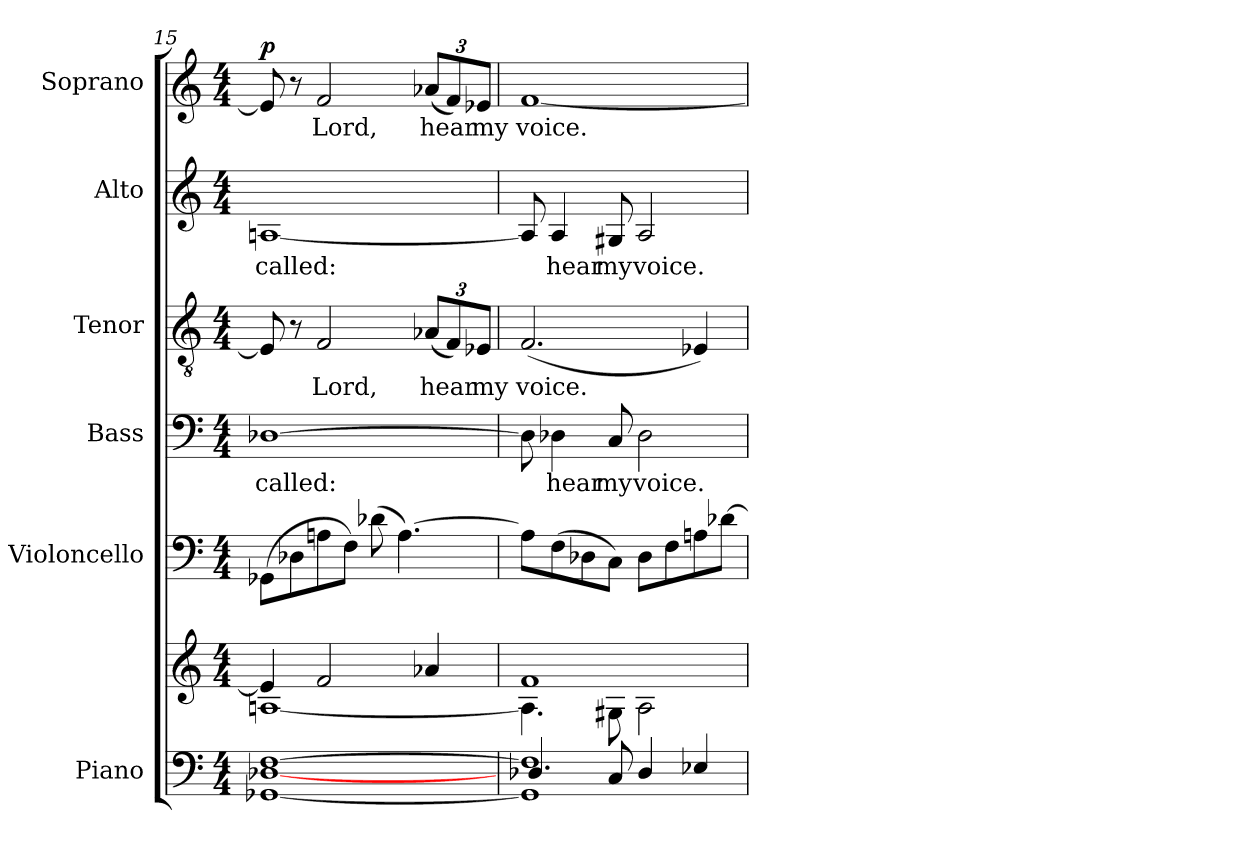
**kern	**kern	**kern	**kern	**text	**kern	**text	**kern	**text	**kern	**text	**dynam
*part6	*part6	*part5	*part4	*part4	*part3	*part3	*part2	*part2	*part1	*part1	*part1
*staff7	*staff6	*staff5	*staff4	*staff4	*staff3	*staff3	*staff2	*staff2	*staff1	*staff1	*staff1
*I"Piano	*	*I"Violoncello	*I"Bass	*	*I"Tenor	*	*I"Alto	*	*I"Soprano	*	*
*I'Pno	*	*I'Vc.	*	*	*	*	*	*	*	*	*
*clefF4	*clefG2	*clefF4	*clefF4	*	*clefGv2	*	*clefG2	*	*clefG2	*	*
*k[]	*k[]	*k[]	*k[]	*	*k[]	*	*k[]	*	*k[]	*	*
*M4/4	*M4/4	*M4/4	*M4/4	*	*M4/4	*	*M4/4	*	*M4/4	*	*
=15	=15	=15	=15	=15	=15	=15	=15	=15	=15	=15	=15
*	*^	*	*	*	*	*	*	*	*	*	*
!	!	!	!	!	!LO:LY:b	!	!	!	!LO:LY:b	!	!	!LO:DY:a
[1GG-X [1D-X [1F	4e-/]	[1Ani	(>8GG-X\L	[1D-X	called:	8E-/]	.	[1Ani	called:	8e-/]	.	p
.	.	.	8D-X\	.	.	8r	.	.	.	8r	.	.
!	!	!	!	!	!	!	!LO:LY:b	!	!	!	!LO:LY:b	!
.	2f/	.	8An\	.	.	2F/	Lord,	.	.	2f/	Lord,	.
.	.	.	8F\J)	.	.	.	.	.	.	.	.	.
.	.	.	(>8d-X\	.	.	.	.	.	.	.	.	.
.	.	.	[4.A\)	.	.	.	.	.	.	.	.	.
*	*	*	*	*	*	*Xbrackettup	*	*	*	*	*	*
!	!	!	!	!	!	!	!LO:LY:b	!	!	!	!	!
*	*	*	*	*	*	*	*	*	*	*Xbrackettup	*	*
!	!	!	!	!	!	!	!	!	!	!	!LO:LY:b	!
.	4a-X/	.	.	.	.	(<12A-X/L	hear	.	.	(<12a-X/L	hear	.
.	.	.	.	.	.	12F/)	.	.	.	12f/)	.	.
!	!	!	!	!	!	!	!LO:LY:b	!	!	!	!LO:LY:b	!
.	.	.	.	.	.	12E-X/J	my	.	.	12e-X/J	my	.
!!LO:PB:g=z
=16	=16	=16	=16	=16	=16	=16	=16	=16	=16	=16	=16	=16
*^	*	*	*	*	*	*	*	*	*	*	*	*
!	!	!	!	!	!	!	!	!LO:LY:b	!	!	!	!LO:LY:b	!
1GG-] 1F]	4.D-X/	1f	4.A\]	8A\L]	8D-\]	.	(<2.F/	voice.	8A/]	.	[1f	voice.	.
!	!	!	!	!	!	!LO:LY:b	!	!	!	!LO:LY:b	!	!	!
.	.	.	.	(>8F\	4D-X\	hear	.	.	4A/	hear	.	.	.
.	.	.	.	8D-X\	.	.	.	.	.	.	.	.	.
!	!	!	!	!	!	!LO:LY:b	!	!	!	!LO:LY:b	!	!	!
.	8C/	.	8G#X\	8C\J)	8C/	my	.	.	8G#X/	my	.	.	.
!	!	!	!	!	!	!LO:LY:b	!	!	!	!LO:LY:b	!	!	!
.	4D-/	.	2A\	8D-\L	2D-\	voice.	.	.	2A/	voice.	.	.	.
.	.	.	.	8F\	.	.	.	.	.	.	.	.	.
.	4E-X/	.	.	8An\	.	.	4E-X/)	.	.	.	.	.	.
.	.	.	.	[8d-X\J	.	.	.	.	.	.	.	.	.
*v	*v	*	*	*	*	*	*	*	*	*	*	*	*
*	*v	*v	*	*	*	*	*	*	*	*	*	*
=	=	=	=	=	=	=	=	=	=	=	=
*-	*-	*-	*-	*-	*-	*-	*-	*-	*-	*-	*-
